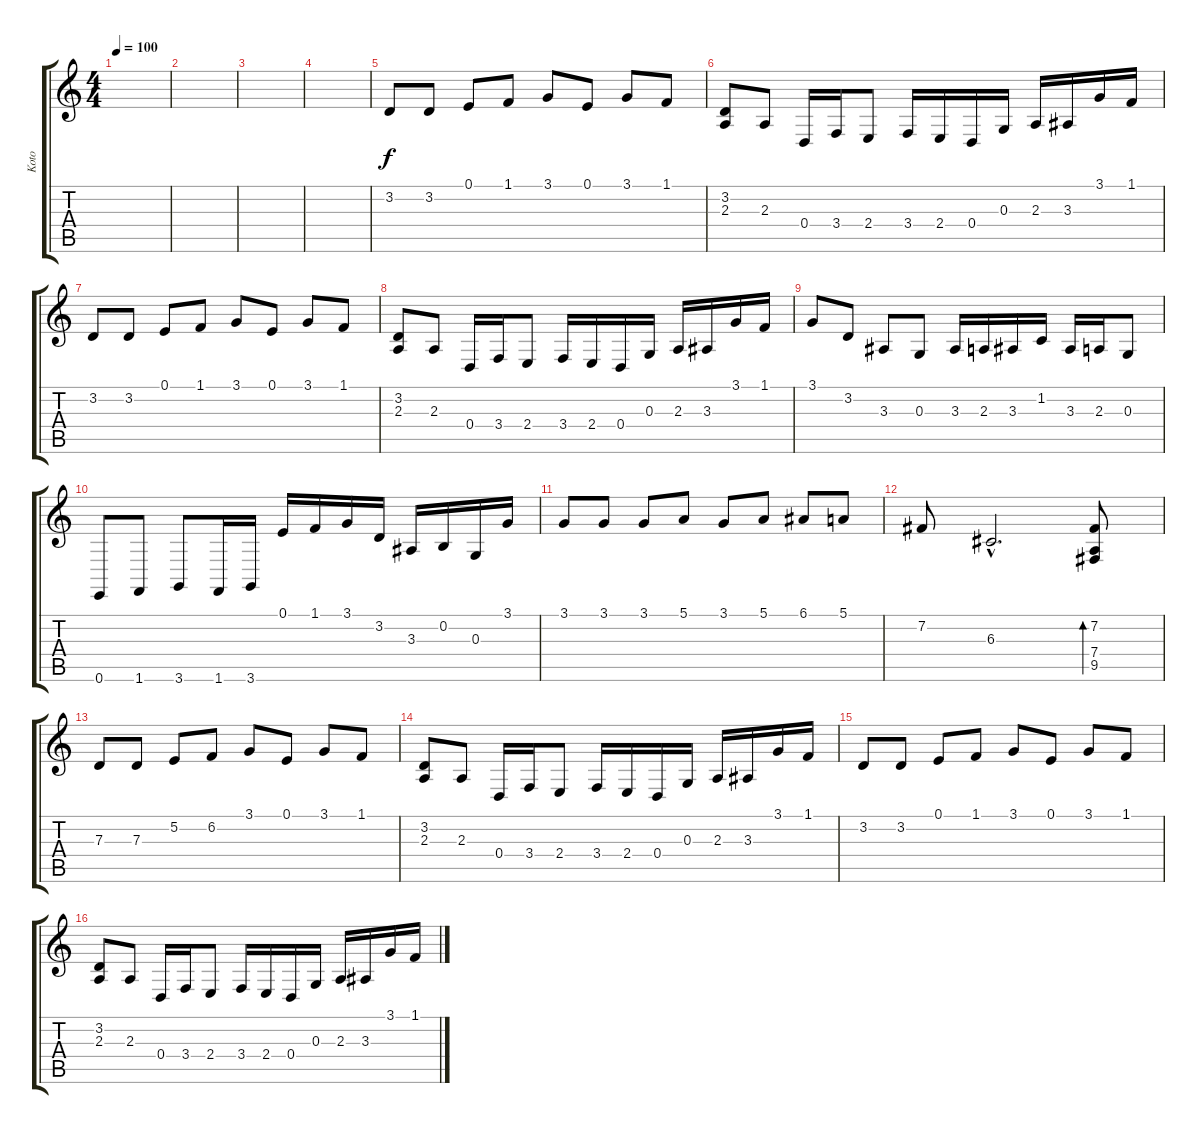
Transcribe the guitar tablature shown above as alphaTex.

\track ("Koto" "Koto") {instrument koto}
\staff {score tabs}
\tuning (E4 B3 G3 D3 A2 E2) {hide}
\ts (4 4)
\tempo 100
\clef g2
\ks c
|
|
|
|
3.2.8{volume 6 instrument koto} 3.2.8 0.1.8 1.1.8 3.1.8 0.1.8 3.1.8 1.1.8 |
(3.2 2.3).8 2.3.8 0.4.16 3.4.16 2.4.8 3.4.16 2.4.16 0.4.16 0.3.16 2.3.16 3.3.16 3.1.16 1.1.16 |
3.2.8 3.2.8 0.1.8 1.1.8 3.1.8 0.1.8 3.1.8 1.1.8 |
(3.2 2.3).8 2.3.8 0.4.16 3.4.16 2.4.8 3.4.16 2.4.16 0.4.16 0.3.16 2.3.16 3.3.16 3.1.16 1.1.16 |
3.1.8 3.2.8 3.3.8 0.3.8 3.3.16 2.3.16 3.3.16 1.2.16 3.3.16 2.3.16 0.3.8 |
0.6.8 1.6.8 3.6.8 1.6.16 3.6.16 0.1.16 1.1.16 3.1.16 3.2.16 3.3.16 0.2.16 0.3.16 3.1.16 |
3.1.8 3.1.8 3.1.8 5.1.8 3.1.8 5.1.8 6.1.8 5.1.8 |
7.2.8 6.3{hac}.2{d} (7.2 7.4 9.5).8{bd 480} |
7.3.8{volume 6 instrument koto} 7.3.8 5.2.8 6.2.8 3.1.8 0.1.8 3.1.8 1.1.8 |
(3.2 2.3).8 2.3.8 0.4.16 3.4.16 2.4.8 3.4.16 2.4.16 0.4.16 0.3.16 2.3.16 3.3.16 3.1.16 1.1.16 |
3.2.8 3.2.8 0.1.8 1.1.8 3.1.8 0.1.8 3.1.8 1.1.8 |
(3.2 2.3).8 2.3.8 0.4.16 3.4.16 2.4.8 3.4.16 2.4.16 0.4.16 0.3.16 2.3.16 3.3.16 3.1.16 1.1.16
